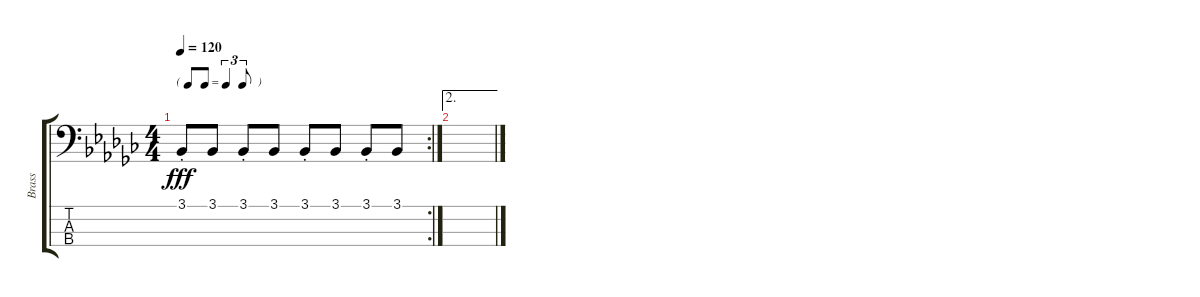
\track ("Brass" "Brass") {instrument trumpet}
\staff {score tabs}
\tuning (G2 D2 A1 E1) {hide}
\rc 2
\ts (4 4)
\tf triplet8th
\tempo 120
\clef f4
\ks gb
3.1{st}.8{dy fff} 3.1.8 3.1{st}.8 3.1.8 3.1{st}.8 3.1.8 3.1{st}.8 3.1.8 |
\ae 2
